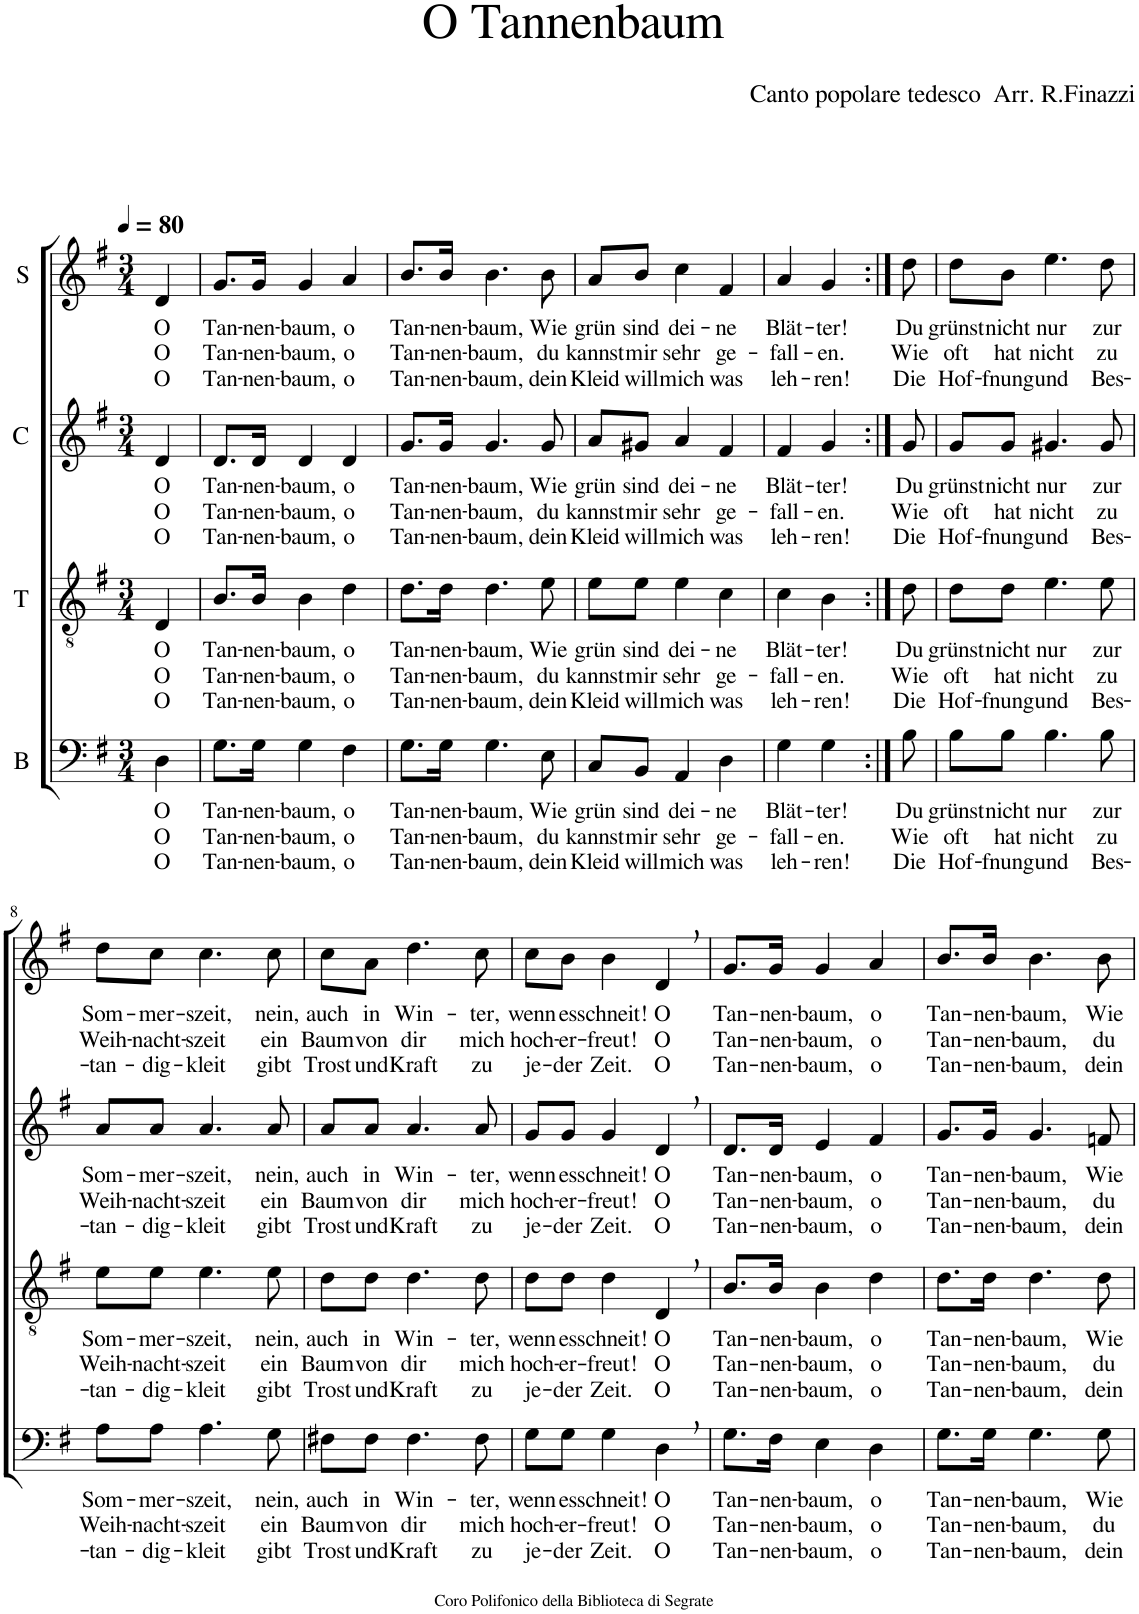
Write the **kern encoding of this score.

**kern	**text	**text	**text	**kern	**text	**text	**text	**kern	**text	**text	**text	**kern	**text	**text	**text
*part4	*part4	*part4	*part4	*part3	*part3	*part3	*part3	*part2	*part2	*part2	*part2	*part1	*part1	*part1	*part1
*staff4	*staff4	*staff4	*staff4	*staff3	*staff3	*staff3	*staff3	*staff2	*staff2	*staff2	*staff2	*staff1	*staff1	*staff1	*staff1
*I"B	*	*	*	*I"T	*	*	*	*I"C	*	*	*	*I"S	*	*	*
*clefF4	*	*	*	*clefGv2	*	*	*	*clefG2	*	*	*	*clefG2	*	*	*
*	*	*	*	*	*	*	*	*	*	*	*	*Trd1c2	*	*	*
*k[f#]	*	*	*	*k[f#]	*	*	*	*k[f#]	*	*	*	*k[f#]	*	*	*
*G:	*	*	*	*G:	*	*	*	*G:	*	*	*	*G:	*	*	*
*M3/4	*	*	*	*M3/4	*	*	*	*M3/4	*	*	*	*M3/4	*	*	*
*MM80	*	*	*	*MM80	*	*	*	*MM80	*	*	*	*MM80	*	*	*
=1	=1	=1	=1	=1	=1	=1	=1	=1	=1	=1	=1	=1	=1	=1	=1
!	!LO:LY:b	!LO:LY:b	!LO:LY:b	!	!LO:LY:b	!LO:LY:b	!LO:LY:b	!	!LO:LY:b	!LO:LY:b	!LO:LY:b	!	!LO:LY:b	!LO:LY:b	!LO:LY:b
4D\	O	O	O	4D/	O	O	O	4d/	O	O	O	4d/	O	O	O
=2	=2	=2	=2	=2	=2	=2	=2	=2	=2	=2	=2	=2	=2	=2	=2
!	!LO:LY:b	!LO:LY:b	!LO:LY:b	!	!LO:LY:b	!LO:LY:b	!LO:LY:b	!	!LO:LY:b	!LO:LY:b	!LO:LY:b	!	!LO:LY:b	!LO:LY:b	!LO:LY:b
8.G\L	Tan-	Tan-	Tan-	8.B/L	Tan-	Tan-	Tan-	8.d/L	Tan-	Tan-	Tan-	8.g/L	Tan-	Tan-	Tan-
!	!LO:LY:b	!LO:LY:b	!LO:LY:b	!	!LO:LY:b	!LO:LY:b	!LO:LY:b	!	!LO:LY:b	!LO:LY:b	!LO:LY:b	!	!LO:LY:b	!LO:LY:b	!LO:LY:b
16G\Jk	-nen-	-nen-	-nen-	16B/Jk	-nen-	-nen-	-nen-	16d/Jk	-nen-	-nen-	-nen-	16g/Jk	-nen-	-nen-	-nen-
!	!LO:LY:b	!LO:LY:b	!LO:LY:b	!	!LO:LY:b	!LO:LY:b	!LO:LY:b	!	!LO:LY:b	!LO:LY:b	!LO:LY:b	!	!LO:LY:b	!LO:LY:b	!LO:LY:b
4G\	-baum,	-baum,	-baum,	4B\	-baum,	-baum,	-baum,	4d/	-baum,	-baum,	-baum,	4g/	-baum,	-baum,	-baum,
!	!LO:LY:b	!LO:LY:b	!LO:LY:b	!	!LO:LY:b	!LO:LY:b	!LO:LY:b	!	!LO:LY:b	!LO:LY:b	!LO:LY:b	!	!LO:LY:b	!LO:LY:b	!LO:LY:b
4F#\	o	o	o	4d\	o	o	o	4d/	o	o	o	4a/	o	o	o
=3	=3	=3	=3	=3	=3	=3	=3	=3	=3	=3	=3	=3	=3	=3	=3
!	!LO:LY:b	!LO:LY:b	!LO:LY:b	!	!LO:LY:b	!LO:LY:b	!LO:LY:b	!	!LO:LY:b	!LO:LY:b	!LO:LY:b	!	!LO:LY:b	!LO:LY:b	!LO:LY:b
8.G\L	Tan-	Tan-	Tan-	8.d\L	Tan-	Tan-	Tan-	8.g/L	Tan-	Tan-	Tan-	8.b/L	Tan-	Tan-	Tan-
!	!LO:LY:b	!LO:LY:b	!LO:LY:b	!	!LO:LY:b	!LO:LY:b	!LO:LY:b	!	!LO:LY:b	!LO:LY:b	!LO:LY:b	!	!LO:LY:b	!LO:LY:b	!LO:LY:b
16G\Jk	-nen-	-nen-	-nen-	16d\Jk	-nen-	-nen-	-nen-	16g/Jk	-nen-	-nen-	-nen-	16b/Jk	-nen-	-nen-	-nen-
!	!LO:LY:b	!LO:LY:b	!LO:LY:b	!	!LO:LY:b	!LO:LY:b	!LO:LY:b	!	!LO:LY:b	!LO:LY:b	!LO:LY:b	!	!LO:LY:b	!LO:LY:b	!LO:LY:b
4.G\	-baum,	-baum,	-baum,	4.d\	-baum,	-baum,	-baum,	4.g/	-baum,	-baum,	-baum,	4.b\	-baum,	-baum,	-baum,
!	!LO:LY:b	!LO:LY:b	!LO:LY:b	!	!LO:LY:b	!LO:LY:b	!LO:LY:b	!	!LO:LY:b	!LO:LY:b	!LO:LY:b	!	!LO:LY:b	!LO:LY:b	!LO:LY:b
8E\	Wie	du	dein	8e\	Wie	du	dein	8g/	Wie	du	dein	8b\	Wie	du	dein
=4	=4	=4	=4	=4	=4	=4	=4	=4	=4	=4	=4	=4	=4	=4	=4
!	!LO:LY:b	!LO:LY:b	!LO:LY:b	!	!LO:LY:b	!LO:LY:b	!LO:LY:b	!	!LO:LY:b	!LO:LY:b	!LO:LY:b	!	!LO:LY:b	!LO:LY:b	!LO:LY:b
8C/L	grün	kannst	Kleid	8e\L	grün	kannst	Kleid	8a/L	grün	kannst	Kleid	8a/L	grün	kannst	Kleid
!	!LO:LY:b	!LO:LY:b	!LO:LY:b	!	!LO:LY:b	!LO:LY:b	!LO:LY:b	!	!LO:LY:b	!LO:LY:b	!LO:LY:b	!	!LO:LY:b	!LO:LY:b	!LO:LY:b
8BB/J	sind	mir	will	8e\J	sind	mir	will	8g#X/J	sind	mir	will	8b/J	sind	mir	will
!	!LO:LY:b	!LO:LY:b	!LO:LY:b	!	!LO:LY:b	!LO:LY:b	!LO:LY:b	!	!LO:LY:b	!LO:LY:b	!LO:LY:b	!	!LO:LY:b	!LO:LY:b	!LO:LY:b
4AA/	dei-	sehr	mich	4e\	dei-	sehr	mich	4a/	dei-	sehr	mich	4cc\	dei-	sehr	mich
!	!LO:LY:b	!LO:LY:b	!LO:LY:b	!	!LO:LY:b	!LO:LY:b	!LO:LY:b	!	!LO:LY:b	!LO:LY:b	!LO:LY:b	!	!LO:LY:b	!LO:LY:b	!LO:LY:b
4D\	-ne	ge-	was	4c\	-ne	ge-	was	4f#/	-ne	ge-	was	4f#/	-ne	ge-	was
=5	=5	=5	=5	=5	=5	=5	=5	=5	=5	=5	=5	=5	=5	=5	=5
!	!LO:LY:b	!LO:LY:b	!LO:LY:b	!	!LO:LY:b	!LO:LY:b	!LO:LY:b	!	!LO:LY:b	!LO:LY:b	!LO:LY:b	!	!LO:LY:b	!LO:LY:b	!LO:LY:b
4G\	Blät-	-fall-	leh-	4c\	Blät-	-fall-	leh-	4f#/	Blät-	-fall-	leh-	4a/	Blät-	-fall-	leh-
!	!LO:LY:b	!LO:LY:b	!LO:LY:b	!	!LO:LY:b	!LO:LY:b	!LO:LY:b	!	!LO:LY:b	!LO:LY:b	!LO:LY:b	!	!LO:LY:b	!LO:LY:b	!LO:LY:b
4G\	-ter!	-en.	-ren!	4B\	-ter!	-en.	-ren!	4g/	-ter!	-en.	-ren!	4g/	-ter!	-en.	-ren!
=6:|!	=6:|!	=6:|!	=6:|!	=6:|!	=6:|!	=6:|!	=6:|!	=6:|!	=6:|!	=6:|!	=6:|!	=6:|!	=6:|!	=6:|!	=6:|!
!	!LO:LY:b	!LO:LY:b	!LO:LY:b	!	!LO:LY:b	!LO:LY:b	!LO:LY:b	!	!LO:LY:b	!LO:LY:b	!LO:LY:b	!	!LO:LY:b	!LO:LY:b	!LO:LY:b
8B\	Du	Wie	Die	8d\	Du	Wie	Die	8g/	Du	Wie	Die	8dd\	Du	Wie	Die
=7	=7	=7	=7	=7	=7	=7	=7	=7	=7	=7	=7	=7	=7	=7	=7
!	!LO:LY:b	!LO:LY:b	!LO:LY:b	!	!LO:LY:b	!LO:LY:b	!LO:LY:b	!	!LO:LY:b	!LO:LY:b	!LO:LY:b	!	!LO:LY:b	!LO:LY:b	!LO:LY:b
8B\L	grünst	oft	Hof-	8d\L	grünst	oft	Hof-	8g/L	grünst	oft	Hof-	8dd\L	grünst	oft	Hof-
!	!LO:LY:b	!LO:LY:b	!LO:LY:b	!	!LO:LY:b	!LO:LY:b	!LO:LY:b	!	!LO:LY:b	!LO:LY:b	!LO:LY:b	!	!LO:LY:b	!LO:LY:b	!LO:LY:b
8B\J	nicht	hat	-fnung	8d\J	nicht	hat	-fnung	8g/J	nicht	hat	-fnung	8b\J	nicht	hat	-fnung
!	!LO:LY:b	!LO:LY:b	!LO:LY:b	!	!LO:LY:b	!LO:LY:b	!LO:LY:b	!	!LO:LY:b	!LO:LY:b	!LO:LY:b	!	!LO:LY:b	!LO:LY:b	!LO:LY:b
4.B\	nur	nicht	und	4.e\	nur	nicht	und	4.g#X/	nur	nicht	und	4.ee\	nur	nicht	und
!	!LO:LY:b	!LO:LY:b	!LO:LY:b	!	!LO:LY:b	!LO:LY:b	!LO:LY:b	!	!LO:LY:b	!LO:LY:b	!LO:LY:b	!	!LO:LY:b	!LO:LY:b	!LO:LY:b
8B\	zur	zu	Bes-	8e\	zur	zu	Bes-	8g#/	zur	zu	Bes-	8dd\	zur	zu	Bes-
!!LO:LB:g=z
=8	=8	=8	=8	=8	=8	=8	=8	=8	=8	=8	=8	=8	=8	=8	=8
!	!LO:LY:b	!LO:LY:b	!LO:LY:b	!	!LO:LY:b	!LO:LY:b	!LO:LY:b	!	!LO:LY:b	!LO:LY:b	!LO:LY:b	!	!LO:LY:b	!LO:LY:b	!LO:LY:b
8A\L	Som-	Weih-	-tan-	8e\L	Som-	Weih-	-tan-	8a/L	Som-	Weih-	-tan-	8dd\L	Som-	Weih-	-tan-
!	!LO:LY:b	!LO:LY:b	!LO:LY:b	!	!LO:LY:b	!LO:LY:b	!LO:LY:b	!	!LO:LY:b	!LO:LY:b	!LO:LY:b	!	!LO:LY:b	!LO:LY:b	!LO:LY:b
8A\J	-mer-	-nacht-	-dig-	8e\J	-mer-	-nacht-	-dig-	8a/J	-mer-	-nacht-	-dig-	8cc\J	-mer-	-nacht-	-dig-
!	!LO:LY:b	!LO:LY:b	!LO:LY:b	!	!LO:LY:b	!LO:LY:b	!LO:LY:b	!	!LO:LY:b	!LO:LY:b	!LO:LY:b	!	!LO:LY:b	!LO:LY:b	!LO:LY:b
4.A\	-szeit,	-szeit	-kleit	4.e\	-szeit,	-szeit	-kleit	4.a/	-szeit,	-szeit	-kleit	4.cc\	-szeit,	-szeit	-kleit
!	!LO:LY:b	!LO:LY:b	!LO:LY:b	!	!LO:LY:b	!LO:LY:b	!LO:LY:b	!	!LO:LY:b	!LO:LY:b	!LO:LY:b	!	!LO:LY:b	!LO:LY:b	!LO:LY:b
8G\	nein,	ein	gibt	8e\	nein,	ein	gibt	8a/	nein,	ein	gibt	8cc\	nein,	ein	gibt
=9	=9	=9	=9	=9	=9	=9	=9	=9	=9	=9	=9	=9	=9	=9	=9
!	!LO:LY:b	!LO:LY:b	!LO:LY:b	!	!LO:LY:b	!LO:LY:b	!LO:LY:b	!	!LO:LY:b	!LO:LY:b	!LO:LY:b	!	!LO:LY:b	!LO:LY:b	!LO:LY:b
8F#X\L	auch	Baum	Trost	8d\L	auch	Baum	Trost	8a/L	auch	Baum	Trost	8cc\L	auch	Baum	Trost
!	!LO:LY:b	!LO:LY:b	!LO:LY:b	!	!LO:LY:b	!LO:LY:b	!LO:LY:b	!	!LO:LY:b	!LO:LY:b	!LO:LY:b	!	!LO:LY:b	!LO:LY:b	!LO:LY:b
8F#\J	in	von	und	8d\J	in	von	und	8a/J	in	von	und	8a\J	in	von	und
!	!LO:LY:b	!LO:LY:b	!LO:LY:b	!	!LO:LY:b	!LO:LY:b	!LO:LY:b	!	!LO:LY:b	!LO:LY:b	!LO:LY:b	!	!LO:LY:b	!LO:LY:b	!LO:LY:b
4.F#\	Win-	dir	Kraft	4.d\	Win-	dir	Kraft	4.a/	Win-	dir	Kraft	4.dd\	Win-	dir	Kraft
!	!LO:LY:b	!LO:LY:b	!LO:LY:b	!	!LO:LY:b	!LO:LY:b	!LO:LY:b	!	!LO:LY:b	!LO:LY:b	!LO:LY:b	!	!LO:LY:b	!LO:LY:b	!LO:LY:b
8F#\	-ter,	mich	zu	8d\	-ter,	mich	zu	8a/	-ter,	mich	zu	8cc\	-ter,	mich	zu
=10	=10	=10	=10	=10	=10	=10	=10	=10	=10	=10	=10	=10	=10	=10	=10
!	!LO:LY:b	!LO:LY:b	!LO:LY:b	!	!LO:LY:b	!LO:LY:b	!LO:LY:b	!	!LO:LY:b	!LO:LY:b	!LO:LY:b	!	!LO:LY:b	!LO:LY:b	!LO:LY:b
8G\L	wenn	hoch-	je-	8d\L	wenn	hoch-	je-	8g/L	wenn	hoch-	je-	8cc\L	wenn	hoch-	je-
!	!LO:LY:b	!LO:LY:b	!LO:LY:b	!	!LO:LY:b	!LO:LY:b	!LO:LY:b	!	!LO:LY:b	!LO:LY:b	!LO:LY:b	!	!LO:LY:b	!LO:LY:b	!LO:LY:b
8G\J	es	-er-	-der	8d\J	es	-er-	-der	8g/J	es	-er-	-der	8b\J	es	-er-	-der
!	!LO:LY:b	!LO:LY:b	!LO:LY:b	!	!LO:LY:b	!LO:LY:b	!LO:LY:b	!	!LO:LY:b	!LO:LY:b	!LO:LY:b	!	!LO:LY:b	!LO:LY:b	!LO:LY:b
4G\	schneit!	-freut!	Zeit.	4d\	schneit!	-freut!	Zeit.	4g/	schneit!	-freut!	Zeit.	4b\	schneit!	-freut!	Zeit.
!	!LO:LY:b	!LO:LY:b	!LO:LY:b	!	!LO:LY:b	!LO:LY:b	!LO:LY:b	!	!LO:LY:b	!LO:LY:b	!LO:LY:b	!	!LO:LY:b	!LO:LY:b	!LO:LY:b
4D,\	O	O	O	4D,/	O	O	O	4d,/	O	O	O	4d,/	O	O	O
=11	=11	=11	=11	=11	=11	=11	=11	=11	=11	=11	=11	=11	=11	=11	=11
!	!LO:LY:b	!LO:LY:b	!LO:LY:b	!	!LO:LY:b	!LO:LY:b	!LO:LY:b	!	!LO:LY:b	!LO:LY:b	!LO:LY:b	!	!LO:LY:b	!LO:LY:b	!LO:LY:b
8.G\L	Tan-	Tan-	Tan-	8.B/L	Tan-	Tan-	Tan-	8.d/L	Tan-	Tan-	Tan-	8.g/L	Tan-	Tan-	Tan-
!	!LO:LY:b	!LO:LY:b	!LO:LY:b	!	!LO:LY:b	!LO:LY:b	!LO:LY:b	!	!LO:LY:b	!LO:LY:b	!LO:LY:b	!	!LO:LY:b	!LO:LY:b	!LO:LY:b
16F#\Jk	-nen-	-nen-	-nen-	16B/Jk	-nen-	-nen-	-nen-	16d/Jk	-nen-	-nen-	-nen-	16g/Jk	-nen-	-nen-	-nen-
!	!LO:LY:b	!LO:LY:b	!LO:LY:b	!	!LO:LY:b	!LO:LY:b	!LO:LY:b	!	!LO:LY:b	!LO:LY:b	!LO:LY:b	!	!LO:LY:b	!LO:LY:b	!LO:LY:b
4E\	-baum,	-baum,	-baum,	4B\	-baum,	-baum,	-baum,	4e/	-baum,	-baum,	-baum,	4g/	-baum,	-baum,	-baum,
!	!LO:LY:b	!LO:LY:b	!LO:LY:b	!	!LO:LY:b	!LO:LY:b	!LO:LY:b	!	!LO:LY:b	!LO:LY:b	!LO:LY:b	!	!LO:LY:b	!LO:LY:b	!LO:LY:b
4D\	o	o	o	4d\	o	o	o	4f#/	o	o	o	4a/	o	o	o
=12	=12	=12	=12	=12	=12	=12	=12	=12	=12	=12	=12	=12	=12	=12	=12
!	!LO:LY:b	!LO:LY:b	!LO:LY:b	!	!LO:LY:b	!LO:LY:b	!LO:LY:b	!	!LO:LY:b	!LO:LY:b	!LO:LY:b	!	!LO:LY:b	!LO:LY:b	!LO:LY:b
8.G\L	Tan-	Tan-	Tan-	8.d\L	Tan-	Tan-	Tan-	8.g/L	Tan-	Tan-	Tan-	8.b/L	Tan-	Tan-	Tan-
!	!LO:LY:b	!LO:LY:b	!LO:LY:b	!	!LO:LY:b	!LO:LY:b	!LO:LY:b	!	!LO:LY:b	!LO:LY:b	!LO:LY:b	!	!LO:LY:b	!LO:LY:b	!LO:LY:b
16G\Jk	-nen-	-nen-	-nen-	16d\Jk	-nen-	-nen-	-nen-	16g/Jk	-nen-	-nen-	-nen-	16b/Jk	-nen-	-nen-	-nen-
!	!LO:LY:b	!LO:LY:b	!LO:LY:b	!	!LO:LY:b	!LO:LY:b	!LO:LY:b	!	!LO:LY:b	!LO:LY:b	!LO:LY:b	!	!LO:LY:b	!LO:LY:b	!LO:LY:b
4.G\	-baum,	-baum,	-baum,	4.d\	-baum,	-baum,	-baum,	4.g/	-baum,	-baum,	-baum,	4.b\	-baum,	-baum,	-baum,
!	!LO:LY:b	!LO:LY:b	!LO:LY:b	!	!LO:LY:b	!LO:LY:b	!LO:LY:b	!	!LO:LY:b	!LO:LY:b	!LO:LY:b	!	!LO:LY:b	!LO:LY:b	!LO:LY:b
8G\	Wie	du	dein	8d\	Wie	du	dein	8fn/	Wie	du	dein	8b\	Wie	du	dein
=	=	=	=	=	=	=	=	=	=	=	=	=	=	=	=
*-	*-	*-	*-	*-	*-	*-	*-	*-	*-	*-	*-	*-	*-	*-	*-
